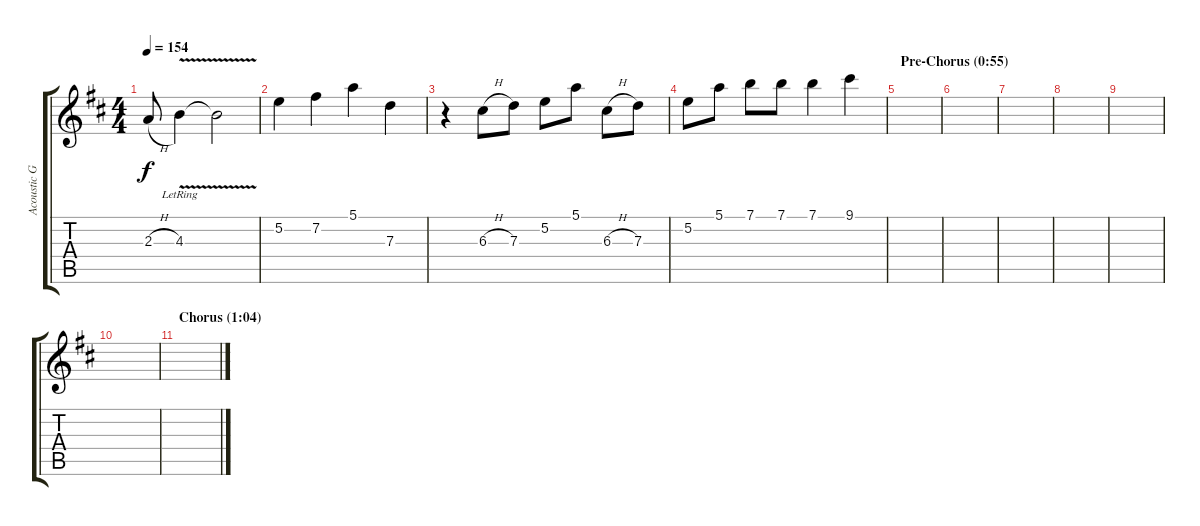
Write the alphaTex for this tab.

\track ("Acoustic Guitar 2" "Acoustic G") {instrument acousticguitarsteel}
\staff {score tabs}
\tuning (E4 B3 G3 D3 A2 E2) {hide}
\ts (4 4)
\tempo 154
\clef g2
\ks d
2.3{h}.8{dy f} 4.3{v lr}.4 4.3{t}.2 |
5.2.4 7.2.4 5.1.4 7.3.4 |
r.4 6.3{h}.8 7.3.8 5.2.8 5.1.8 6.3{h}.8 7.3.8 |
5.2.8 5.1.8 7.1.8 7.1.8 7.1.4 9.1.4 |
\section ("" "Pre-Chorus (0:55)")
|
|
|
|
|
|
\section ("" "Chorus (1:04)")
